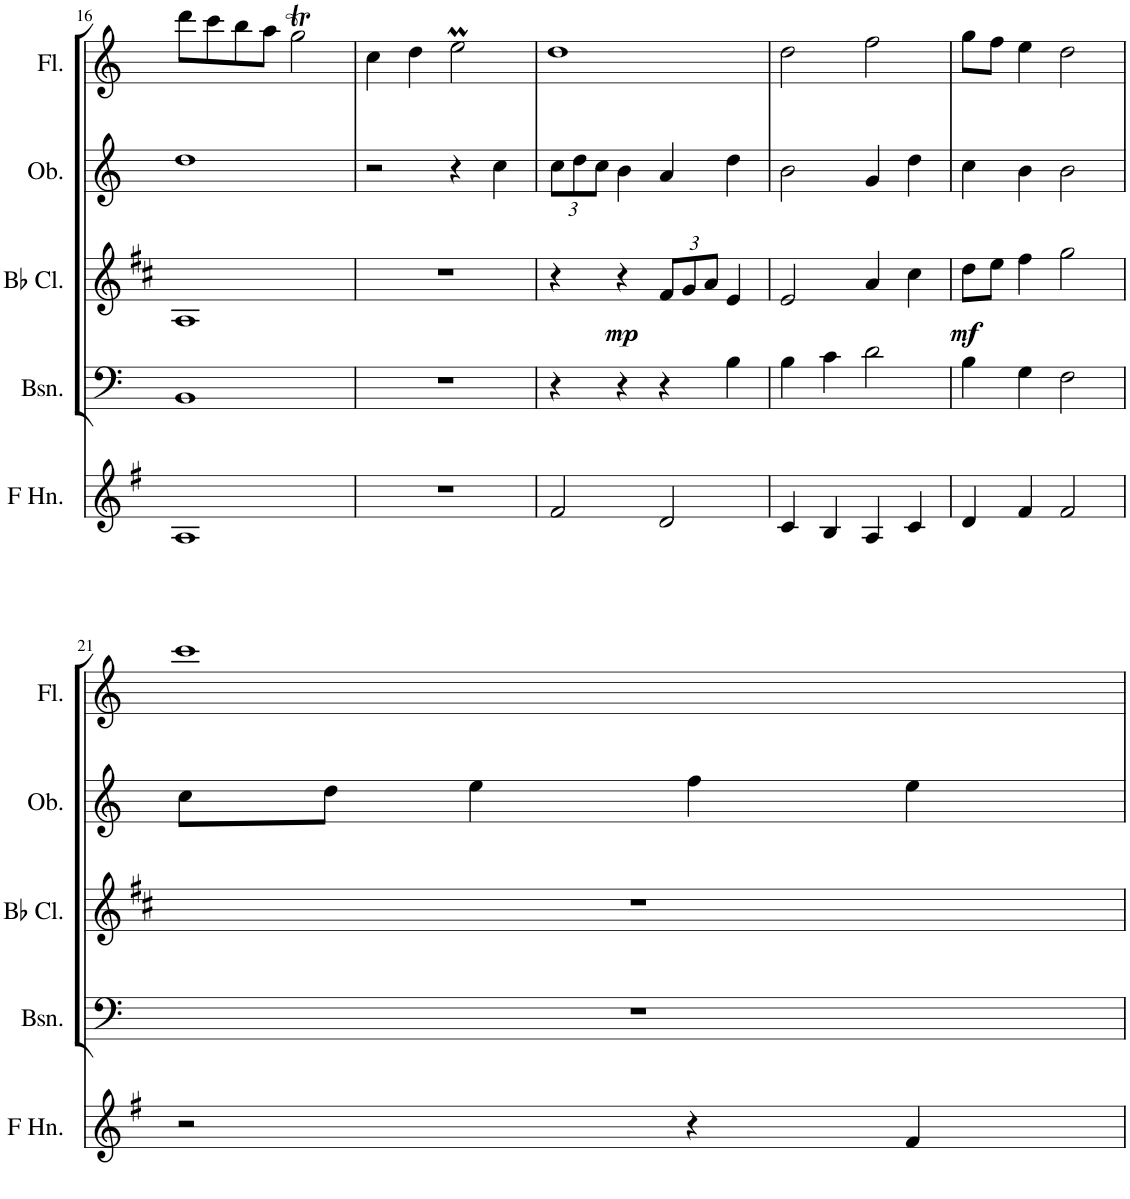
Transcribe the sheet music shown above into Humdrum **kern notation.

**kern	**kern	**kern	**dynam	**kern	**kern
*part5	*part4	*part3	*part3	*part2	*part1
*staff5	*staff4	*staff3	*staff3	*staff2	*staff1
*I"Horn in F	*I"Bassoon	*I"Bb Clarinet	*	*I"Oboe	*I"Flute
*	*I'Bsn.	*I'Bb Cl.	*	*I'Ob.	*I'Fl.
!!LO:PB:g=z
*clefG2	*clefF4	*clefG2	*	*clefG2	*clefG2
*Trd4c7	*	*Trd1c2	*	*	*
*k[f#]	*k[]	*k[f#c#]	*	*k[]	*k[]
*M4/4	*M4/4	*M4/4	*	*M4/4	*M4/4
=16	=16	=16	=16	=16	=16
1A	1BB	1A	.	1dd	8ddd\L
.	.	.	.	.	8ccc\
.	.	.	.	.	8bb\
.	.	.	.	.	8aa\J
.	.	.	.	.	2ggT\
=17	=17	=17	=17	=17	=17
1r	1r	1r	.	2r	4cc\
.	.	.	.	.	4dd\
.	.	.	.	4r	2eem\
.	.	.	.	4cc\	.
=18	=18	=18	=18	=18	=18
*	*	*	*	*Xbrackettup	*
2f#/	4r	4r	.	12cc\L	1dd
.	.	.	.	12dd\	.
.	.	.	.	12cc\J	.
!	!	!	!LO:DY:b	!	!
.	4r	4r	mp	4b\	.
*	*	*Xbrackettup	*	*	*
2d/	4r	12f#/L	.	4a/	.
.	.	12g/	.	.	.
.	.	12a/J	.	.	.
.	4B\	4e/	.	4dd\	.
=19	=19	=19	=19	=19	=19
4c/	4B\	2e/	.	2b\	2dd\
4B/	4c\	.	.	.	.
4A/	2d\	4a/	.	4g/	2ff\
4c/	.	4cc#\	.	4dd\	.
=20	=20	=20	=20	=20	=20
!	!	!	!LO:DY:b	!	!
4d/	4B\	8dd\L	mf	4cc\	8gg\L
.	.	8ee\J	.	.	8ff\J
4f#/	4G\	4ff#\	.	4b\	4ee\
2f#/	2F\	2gg\	.	2b\	2dd\
!!LO:LB:g=z
=21	=21	=21	=21	=21	=21
2r	1r	1r	.	8cc\L	1ccc
.	.	.	.	8dd\J	.
.	.	.	.	4ee\	.
4r	.	.	.	4ff\	.
4f#/	.	.	.	4ee\	.
=	=	=	=	=	=
*-	*-	*-	*-	*-	*-
